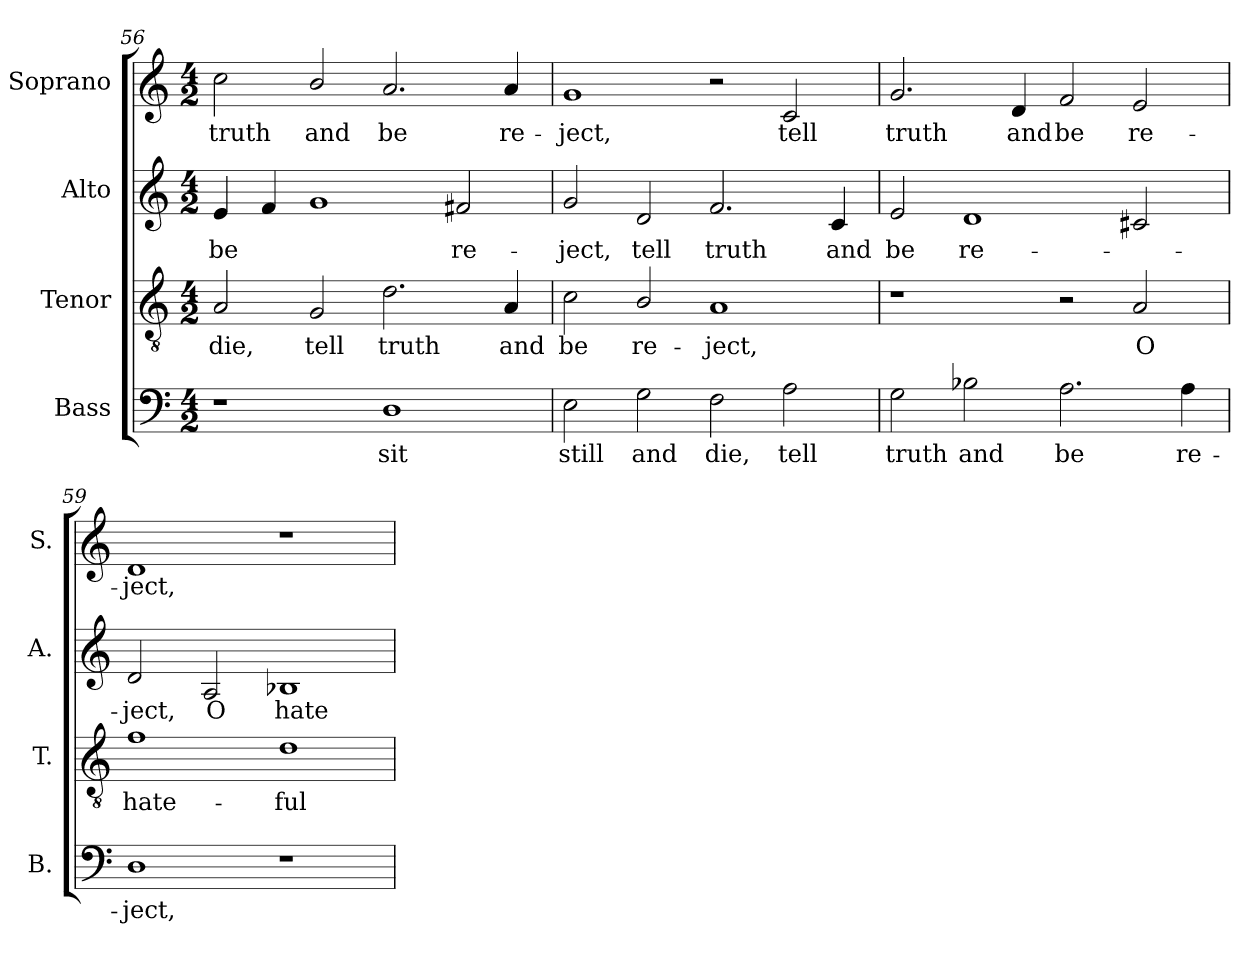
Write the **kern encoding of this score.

**kern	**text	**kern	**text	**kern	**text	**kern	**text
*part4	*part4	*part3	*part3	*part2	*part2	*part1	*part1
*staff4	*staff4	*staff3	*staff3	*staff2	*staff2	*staff1	*staff1
*I"Bass	*	*I"Tenor	*	*I"Alto	*	*I"Soprano	*
*I'B.	*	*I'T.	*	*I'A.	*	*I'S.	*
*clefF4	*	*clefGv2	*	*clefG2	*	*clefG2	*
*	*	*ITrd7c12	*	*	*	*	*
*k[]	*	*k[]	*	*k[]	*	*k[]	*
*C:	*	*C:	*	*C:	*	*C:	*
*M4/2	*	*M4/2	*	*M4/2	*	*M4/2	*
=56	=56	=56	=56	=56	=56	=56	=56
!	!	!	!LO:LY:b:color=#000000	!	!	!	!
!	!	!	!	!	!LO:LY:b:color=#000000	!	!
!	!	!	!	!	!	!	!LO:LY:b:color=#000000
1r	.	2AAi/	die,	4ei/	be	2cci\	truth
.	.	.	.	4fi/	.	.	.
!	!	!	!LO:LY:b:color=#000000	!	!	!	!
!	!	!	!	!	!	!	!LO:LY:b:color=#000000
.	.	2GGi/	tell	1gi	.	2bi/	and
!	!LO:LY:b:color=#000000	!	!	!	!	!	!
!	!	!	!LO:LY:b:color=#000000	!	!	!	!
!	!	!	!	!	!	!	!LO:LY:b:color=#000000
1Di	sit	2.Di\	truth	.	.	2.ai/	be
!	!	!	!	!	!LO:LY:b:color=#000000	!	!
.	.	.	.	2f#Xi/	re-	.	.
!	!	!	!LO:LY:b:color=#000000	!	!	!	!
!	!	!	!	!	!	!	!LO:LY:b:color=#000000
.	.	4AAi/	and	.	.	4ai/	re-
=57	=57	=57	=57	=57	=57	=57	=57
!	!LO:LY:b:color=#000000	!	!	!	!	!	!
!	!	!	!LO:LY:b:color=#000000	!	!	!	!
!	!	!	!	!	!LO:LY:b:color=#000000	!	!
!	!	!	!	!	!	!	!LO:LY:b:color=#000000
2Ei\	still	2Ci\	be	2gi/	-ject,	1gi	-ject,
!	!LO:LY:b:color=#000000	!	!	!	!	!	!
!	!	!	!LO:LY:b:color=#000000	!	!	!	!
!	!	!	!	!	!LO:LY:b:color=#000000	!	!
2Gi\	and	2BBi/	re-	2di/	tell	.	.
!	!LO:LY:b:color=#000000	!	!	!	!	!	!
!	!	!	!LO:LY:b:color=#000000	!	!	!	!
!	!	!	!	!	!LO:LY:b:color=#000000	!	!
2Fi\	die,	1AAi	-ject,	2.fi/	truth	2r	.
!	!LO:LY:b:color=#000000	!	!	!	!	!	!
!	!	!	!	!	!	!	!LO:LY:b:color=#000000
2Ai\	tell	.	.	.	.	2ci/	tell
!	!	!	!	!	!LO:LY:b:color=#000000	!	!
.	.	.	.	4ci/	and	.	.
=58	=58	=58	=58	=58	=58	=58	=58
!	!LO:LY:b:color=#000000	!	!	!	!	!	!
!	!	!	!	!	!LO:LY:b:color=#000000	!	!
!	!	!	!	!	!	!	!LO:LY:b:color=#000000
2Gi\	truth	1r	.	2ei/	be	2.gi/	truth
!	!LO:LY:b:color=#000000	!	!	!	!	!	!
!	!	!	!	!	!LO:LY:b:color=#000000	!	!
2B-Xi\	and	.	.	1di	re-	.	.
!	!	!	!	!	!	!	!LO:LY:b:color=#000000
.	.	.	.	.	.	4di/	and
!	!LO:LY:b:color=#000000	!	!	!	!	!	!
!	!	!	!	!	!	!	!LO:LY:b:color=#000000
2.Ai\	be	2r	.	.	.	2fi/	be
!	!	!	!LO:LY:b:color=#000000	!	!	!	!
!	!	!	!	!	!	!	!LO:LY:b:color=#000000
.	.	2AAi/	O	2c#Xi/	.	2ei/	re-
!	!LO:LY:b:color=#000000	!	!	!	!	!	!
4Ai\	re-	.	.	.	.	.	.
!!LO:LB:g=z
=59	=59	=59	=59	=59	=59	=59	=59
!	!LO:LY:b:color=#000000	!	!	!	!	!	!
!	!	!	!LO:LY:b:color=#000000	!	!	!	!
!	!	!	!	!	!LO:LY:b:color=#000000	!	!
!	!	!	!	!	!	!	!LO:LY:b:color=#000000
1Di	-ject,	1Fi	hate-	2di/	-ject,	1di	-ject,
!	!	!	!	!	!LO:LY:b:color=#000000	!	!
.	.	.	.	2Ai/	O	.	.
!	!	!	!LO:LY:b:color=#000000	!	!	!	!
!	!	!	!	!	!LO:LY:b:color=#000000	!	!
1r	.	1Di	-ful	1B-Xi	hate-	1r	.
=	=	=	=	=	=	=	=
*-	*-	*-	*-	*-	*-	*-	*-
